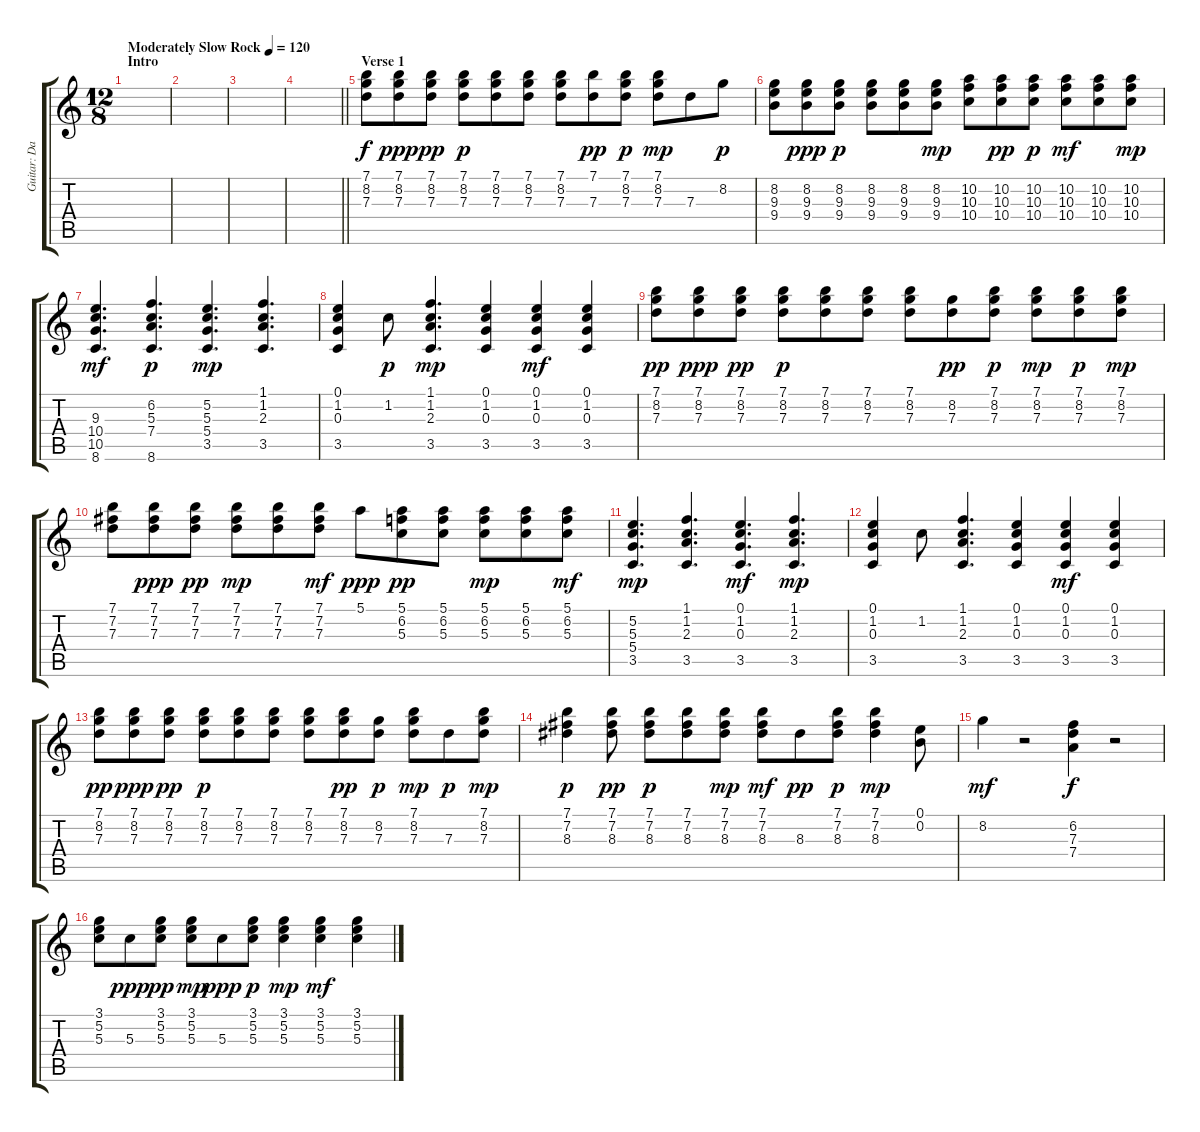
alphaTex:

\track ("Guitar: Davey" "Guitar: Da") {instrument acousticguitarnylon}
\staff {score tabs}
\tuning (E4 B3 G3 D3 A2 E2) {hide}
\ts (12 8)
\section ("" "Intro")
\tempo (120 "Moderately Slow Rock")
\clef g2
\ks c
|
|
|
\barLineRight lightlight
|
\section ("" "Verse 1")
(7.1 8.2 7.3).8 (7.1 8.2 7.3).8{dy ppp} (7.1 8.2 7.3).8{dy pp} (7.1 8.2 7.3).8{dy p} (7.1 8.2 7.3).8 (7.1 8.2 7.3).8 (7.1 8.2 7.3).8 (7.1 7.3).8{dy pp} (7.1 8.2 7.3).8{dy p} (7.1 8.2 7.3).8{dy mp} 7.3.8 8.2.8{dy p} |
(8.2 9.3 9.4).8 (8.2 9.3 9.4).8{dy ppp} (8.2 9.3 9.4).8{dy p} (8.2 9.3 9.4).8 (8.2 9.3 9.4).8 (8.2 9.3 9.4).8{dy mp} (10.2 10.3 10.4).8 (10.2 10.3 10.4).8{dy pp} (10.2 10.3 10.4).8{dy p} (10.2 10.3 10.4).8{dy mf} (10.2 10.3 10.4).8 (10.2 10.3 10.4).8{dy mp} |
(9.3 10.4 10.5 8.6).4{d dy mf} (6.2 5.3 7.4 8.6).4{d dy p} (5.2 5.3 5.4 3.5).4{d dy mp} (1.1 1.2 2.3 3.5).4{d} |
(0.1 1.2 0.3 3.5).4 1.2.8{dy p} (1.1 1.2 2.3 3.5).4{d dy mp} (0.1 1.2 0.3 3.5).4 (0.1 1.2 0.3 3.5).4{dy mf} (0.1 1.2 0.3 3.5).4 |
(7.1 8.2 7.3).8{dy pp} (7.1 8.2 7.3).8{dy ppp} (7.1 8.2 7.3).8{dy pp} (7.1 8.2 7.3).8{dy p} (7.1 8.2 7.3).8 (7.1 8.2 7.3).8 (7.1 8.2 7.3).8 (8.2 7.3).8{dy pp} (7.1 8.2 7.3).8{dy p} (7.1 8.2 7.3).8{dy mp} (7.1 8.2 7.3).8{dy p} (7.1 8.2 7.3).8{dy mp} |
(7.1 7.2 7.3).8 (7.1 7.2 7.3).8{dy ppp} (7.1 7.2 7.3).8{dy pp} (7.1 7.2 7.3).8{dy mp} (7.1 7.2 7.3).8 (7.1 7.2 7.3).8{dy mf} 5.1.8{dy ppp} (5.1 6.2 5.3).8{dy pp} (5.1 6.2 5.3).8 (5.1 6.2 5.3).8{dy mp} (5.1 6.2 5.3).8 (5.1 6.2 5.3).8{dy mf} |
(5.2 5.3 5.4 3.5).4{d dy mp} (1.1 1.2 2.3 3.5).4{d} (0.1 1.2 0.3 3.5).4{d dy mf} (1.1 1.2 2.3 3.5).4{d dy mp} |
(0.1 1.2 0.3 3.5).4 1.2.8 (1.1 1.2 2.3 3.5).4{d} (0.1 1.2 0.3 3.5).4 (0.1 1.2 0.3 3.5).4{dy mf} (0.1 1.2 0.3 3.5).4 |
(7.1 8.2 7.3).8{dy pp} (7.1 8.2 7.3).8{dy ppp} (7.1 8.2 7.3).8{dy pp} (7.1 8.2 7.3).8{dy p} (7.1 8.2 7.3).8 (7.1 8.2 7.3).8 (7.1 8.2 7.3).8 (7.1 8.2 7.3).8{dy pp} (8.2 7.3).8{dy p} (7.1 8.2 7.3).8{dy mp} 7.3.8{dy p} (7.1 8.2 7.3).8{dy mp} |
(7.1 7.2 8.3).4{dy p} (7.1 7.2 8.3).8{dy pp} (7.1 7.2 8.3).8{dy p} (7.1 7.2 8.3).8 (7.1 7.2 8.3).8{dy mp} (7.1 7.2 8.3).8{dy mf} 8.3.8{dy pp} (7.1 7.2 8.3).8{dy p} (7.1 7.2 8.3).4{dy mp} (0.1 0.2).8 |
8.2.4{dy mf} r.2 (6.2 7.3 7.4).4{dy f} r.2 |
(3.1 5.2 5.3).8 5.3.8{dy ppp} (3.1 5.2 5.3).8{dy pp} (3.1 5.2 5.3).8{dy mp} 5.3.8{dy ppp} (3.1 5.2 5.3).8{dy p} (3.1 5.2 5.3).4{dy mp} (3.1 5.2 5.3).4{dy mf} (3.1 5.2 5.3).4
